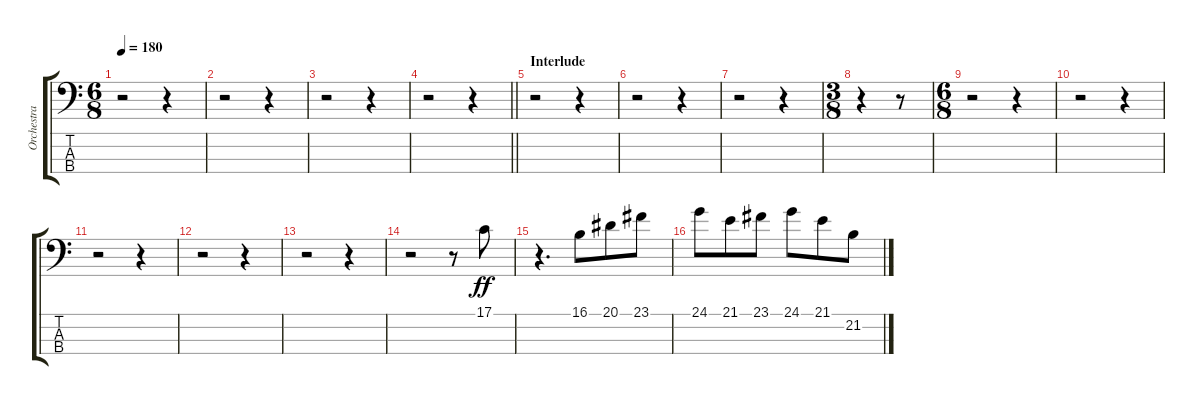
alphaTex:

\track ("Orchestra - horns" "Orchestra ") {instrument frenchhorn}
\staff {score tabs}
\tuning (G2 D2 A1 E1) {hide}
\ts (6 8)
\tempo 180
\clef f4
\ks c
r.2{dy ff} r.4 |
r.2 r.4 |
r.2 r.4 |
\barLineRight lightlight
r.2 r.4 |
\section ("" "Interlude")
r.2 r.4 |
r.2 r.4 |
r.2 r.4 |
\ts (3 8)
r.4 r.8 |
\ts (6 8)
r.2 r.4 |
r.2 r.4 |
r.2 r.4 |
r.2 r.4 |
r.2 r.4 |
r.2 r.8 17.1.8 |
r.4{d} 16.1.8 20.1.8 23.1.8 |
24.1.8 21.1.8 23.1.8 24.1.8 21.1.8 21.2.8
